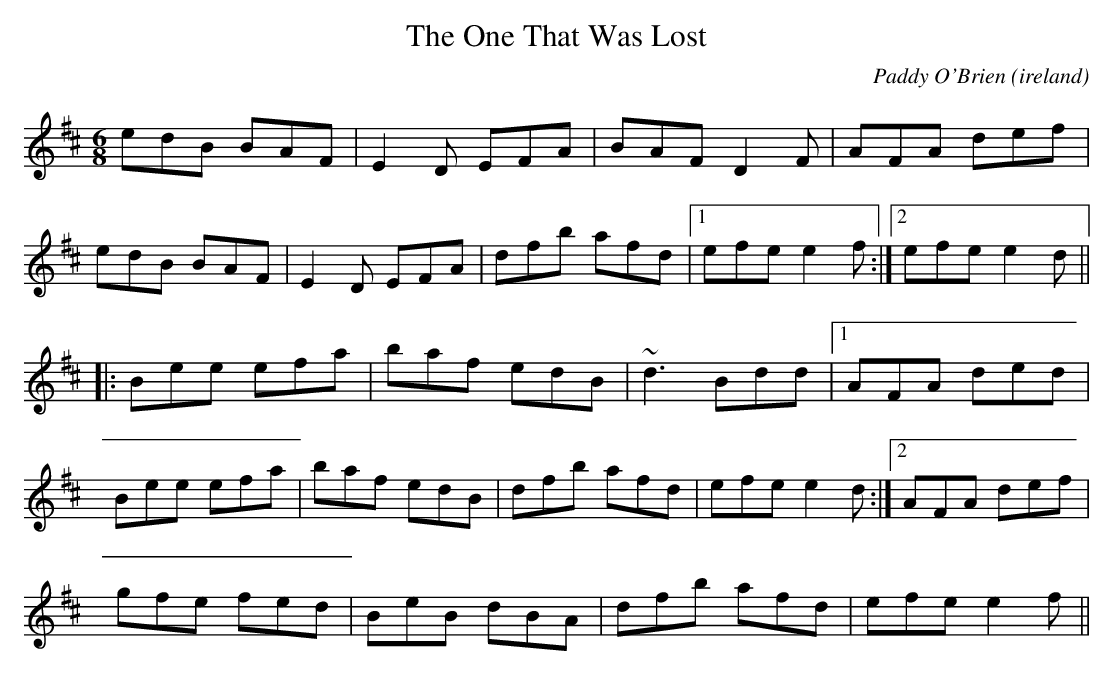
X:1
T:One That Was Lost, The
O:ireland
C:Paddy O'Brien
M:6/8
L:1/8
K:Edor
edB BAF|E2D EFA|BAF D2F|AFA def|
edB BAF|E2D EFA|dfb afd|1 efe e2f:|2 efe e2d||
|:Bee efa|baf edB|~d3 Bdd|[1 AFA ded|
Bee efa|baf edB|dfb afd|efe e2d:|[2 AFA def|
gfe fed|BeB dBA|dfb afd|efe e2f||
